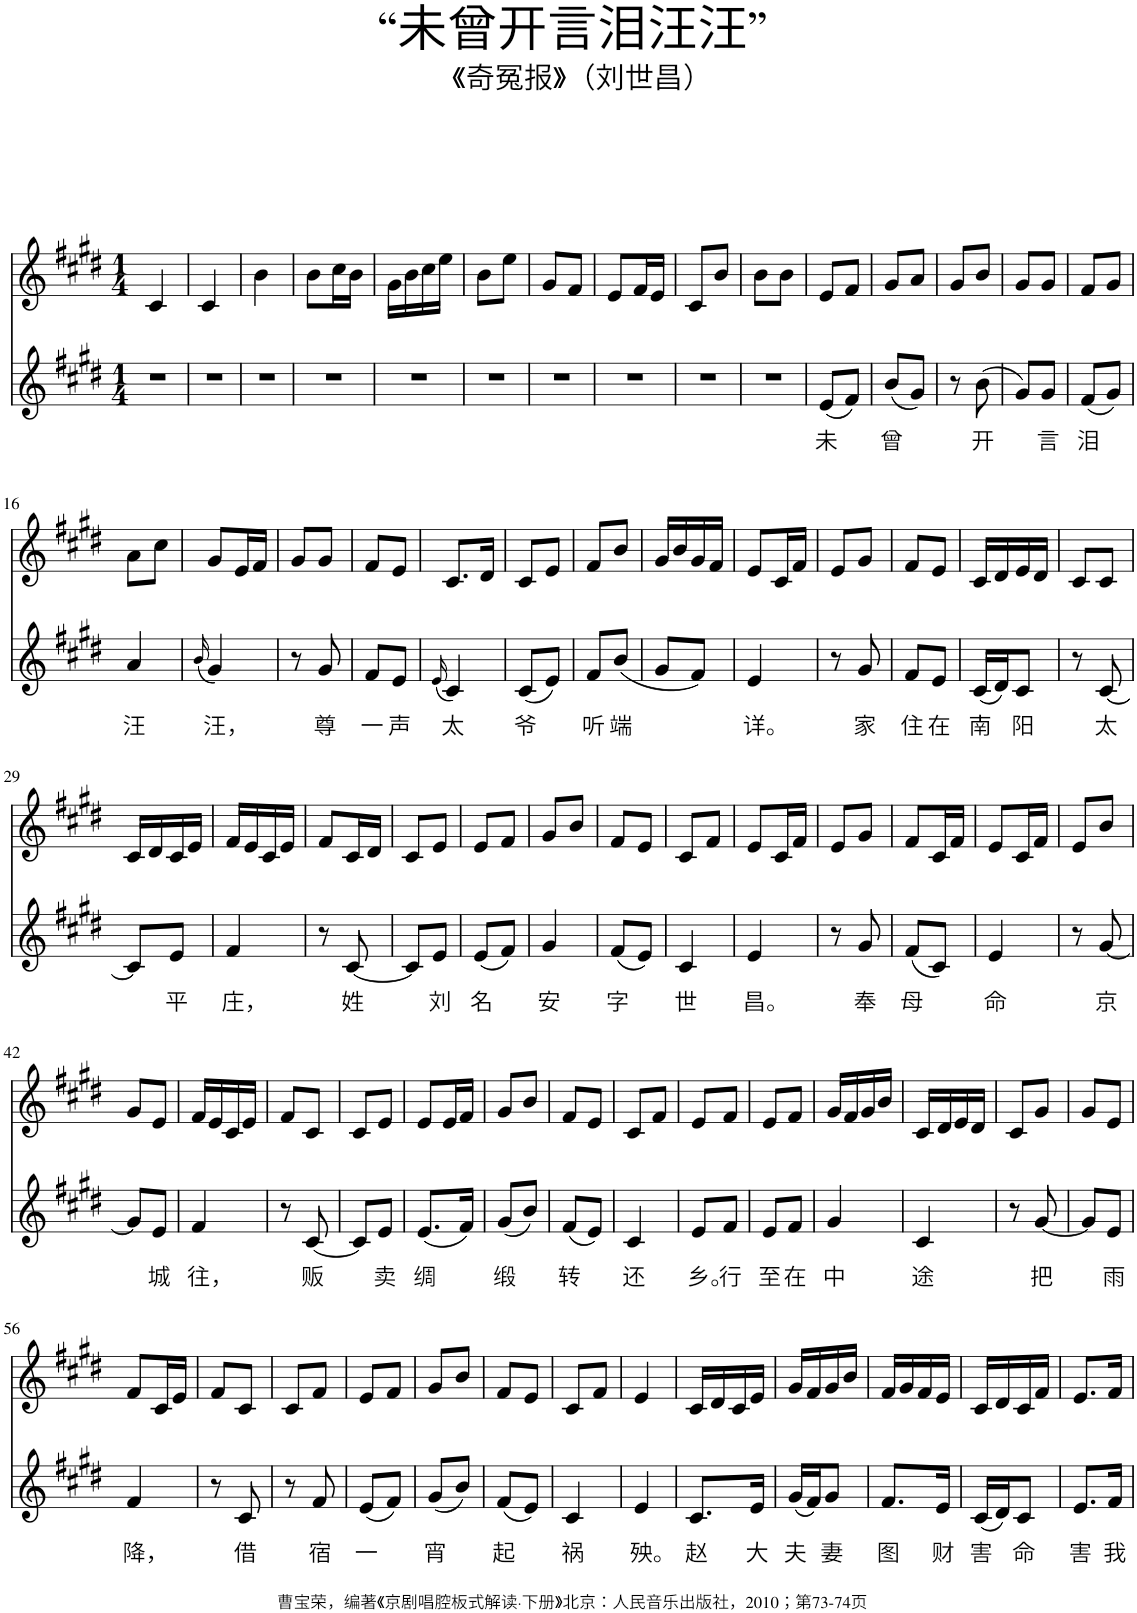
**kern	**text	**kern
*part2	*part2	*part1
*staff2	*staff2	*staff1
*I"Piano	*	*I"Piano
*I'Pno	*	*I'Pno
*clefG2	*	*clefG2
*k[f#c#g#d#]	*	*k[f#c#g#d#]
*M1/4	*	*M1/4
=1	=1	=1
4r	.	4c#/
=2	=2	=2
4r	.	4c#/
=3	=3	=3
4r	.	4b\
=4	=4	=4
4r	.	8b\L
.	.	16cc#\L
.	.	16b\JJ
=5	=5	=5
4r	.	16g#\LL
.	.	16b\
.	.	16cc#\
.	.	16ee\JJ
=6	=6	=6
4r	.	8b\L
.	.	8ee\J
=7	=7	=7
4r	.	8g#/L
.	.	8f#/J
=8	=8	=8
4r	.	8e/L
.	.	16f#/L
.	.	16e/JJ
=9	=9	=9
4r	.	8c#/L
.	.	8b/J
=10	=10	=10
4r	.	8b\L
.	.	8b\J
=11	=11	=11
!	!LO:LY:b	!
(8e/L	未	8e/L
8f#/J)	.	8f#/J
=12	=12	=12
!	!LO:LY:b	!
(8b/L	曾	8g#/L
8g#/J)	.	8a/J
=13	=13	=13
8r	.	8g#/L
!	!LO:LY:b	!
(8b\	开	8b/J
=14	=14	=14
8g#/L)	.	8g#/L
!	!LO:LY:b	!
8g#/J	言	8g#/J
=15	=15	=15
!	!LO:LY:b	!
(8f#/L	泪	8f#/L
8g#/J)	.	8g#/J
!!LO:LB:g=z
=16	=16	=16
!	!LO:LY:b	!
4a/	汪	8a\L
.	.	8cc#\J
=17	=17	=17
(16qb/	.	.
!	!LO:LY:b	!
4g#/)	汪，	8g#/L
.	.	16e/L
.	.	16f#/JJ
=18	=18	=18
8r	.	8g#/L
!	!LO:LY:b	!
8g#/	尊	8g#/J
=19	=19	=19
!	!LO:LY:b	!
8f#/L	一	8f#/L
!	!LO:LY:b	!
8e/J	声	8e/J
=20	=20	=20
(16qe/	.	.
!	!LO:LY:b	!
4c#/)	太	8.c#/L
.	.	16d#/Jk
=21	=21	=21
!	!LO:LY:b	!
(8c#/L	爷	8c#/L
8e/J)	.	8e/J
=22	=22	=22
!	!LO:LY:b	!
8f#/L	听	8f#/L
!	!LO:LY:b	!
(8b/J	端	8b/J
=23	=23	=23
8g#/L	.	16g#/LL
.	.	16b/
8f#/J)	.	16g#/
.	.	16f#/JJ
=24	=24	=24
!	!LO:LY:b	!
4e/	详。	8e/L
.	.	16c#/L
.	.	16f#/JJ
=25	=25	=25
8r	.	8e/L
!	!LO:LY:b	!
8g#/	家	8g#/J
=26	=26	=26
!	!LO:LY:b	!
8f#/L	住	8f#/L
!	!LO:LY:b	!
8e/J	在	8e/J
=27	=27	=27
!	!LO:LY:b	!
(16c#/LL	南	16c#/LL
16d#/J)	.	16d#/
!	!LO:LY:b	!
8c#/J	阳	16e/
.	.	16d#/JJ
=28	=28	=28
8r	.	8c#/L
!	!LO:LY:b	!
[8c#/	太	8c#/J
!!LO:LB:g=z
=29	=29	=29
8c#/L]	.	16c#/LL
.	.	16d#/
!	!LO:LY:b	!
8e/J	平	16c#/
.	.	16e/JJ
=30	=30	=30
!	!LO:LY:b	!
4f#/	庄，	16f#/LL
.	.	16e/
.	.	16c#/
.	.	16e/JJ
=31	=31	=31
8r	.	8f#/L
!	!LO:LY:b	!
[8c#/	姓	16c#/L
.	.	16d#/JJ
=32	=32	=32
8c#/L]	.	8c#/L
!	!LO:LY:b	!
8e/J	刘	8e/J
=33	=33	=33
!	!LO:LY:b	!
(8e/L	名	8e/L
8f#/J)	.	8f#/J
=34	=34	=34
!	!LO:LY:b	!
4g#/	安	8g#/L
.	.	8b/J
=35	=35	=35
!	!LO:LY:b	!
(8f#/L	字	8f#/L
8e/J)	.	8e/J
=36	=36	=36
!	!LO:LY:b	!
4c#/	世	8c#/L
.	.	8f#/J
=37	=37	=37
!	!LO:LY:b	!
4e/	昌。	8e/L
.	.	16c#/L
.	.	16f#/JJ
=38	=38	=38
8r	.	8e/L
!	!LO:LY:b	!
8g#/	奉	8g#/J
=39	=39	=39
!	!LO:LY:b	!
(8f#/L	母	8f#/L
8c#/J)	.	16c#/L
.	.	16f#/JJ
=40	=40	=40
!	!LO:LY:b	!
4e/	命	8e/L
.	.	16c#/L
.	.	16f#/JJ
=41	=41	=41
8r	.	8e/L
!	!LO:LY:b	!
[8g#/	京	8b/J
!!LO:LB:g=z
=42	=42	=42
8g#/L]	.	8g#/L
!	!LO:LY:b	!
8e/J	城	8e/J
=43	=43	=43
!	!LO:LY:b	!
4f#/	往，	16f#/LL
.	.	16e/
.	.	16c#/
.	.	16e/JJ
=44	=44	=44
8r	.	8f#/L
!	!LO:LY:b	!
[8c#/	贩	8c#/J
=45	=45	=45
8c#/L]	.	8c#/L
!	!LO:LY:b	!
8e/J	卖	8e/J
=46	=46	=46
!	!LO:LY:b	!
(8.e/L	绸	8e/L
.	.	16e/L
16f#/Jk)	.	16f#/JJ
=47	=47	=47
!	!LO:LY:b	!
(8g#/L	缎	8g#/L
8b/J)	.	8b/J
=48	=48	=48
!	!LO:LY:b	!
(8f#/L	转	8f#/L
8e/J)	.	8e/J
=49	=49	=49
!	!LO:LY:b	!
4c#/	还	8c#/L
.	.	8f#/J
=50	=50	=50
!	!LO:LY:b	!
8e/L	乡。	8e/L
!	!LO:LY:b	!
8f#/J	行	8f#/J
=51	=51	=51
!	!LO:LY:b	!
8e/L	至	8e/L
!	!LO:LY:b	!
8f#/J	在	8f#/J
=52	=52	=52
!	!LO:LY:b	!
4g#/	中	16g#/LL
.	.	16f#/
.	.	16g#/
.	.	16b/JJ
=53	=53	=53
!	!LO:LY:b	!
4c#/	途	16c#/LL
.	.	16d#/
.	.	16e/
.	.	16d#/JJ
=54	=54	=54
8r	.	8c#/L
!	!LO:LY:b	!
[8g#/	把	8g#/J
=55	=55	=55
8g#/L]	.	8g#/L
!	!LO:LY:b	!
8e/J	雨	8e/J
!!LO:LB:g=z
=56	=56	=56
!	!LO:LY:b	!
4f#/	降，	8f#/L
.	.	16c#/L
.	.	16e/JJ
=57	=57	=57
8r	.	8f#/L
!	!LO:LY:b	!
8c#/	借	8c#/J
=58	=58	=58
8r	.	8c#/L
!	!LO:LY:b	!
8f#/	宿	8f#/J
=59	=59	=59
!	!LO:LY:b	!
(8e/L	一	8e/L
8f#/J)	.	8f#/J
=60	=60	=60
!	!LO:LY:b	!
(8g#/L	宵	8g#/L
8b/J)	.	8b/J
=61	=61	=61
!	!LO:LY:b	!
(8f#/L	起	8f#/L
8e/J)	.	8e/J
=62	=62	=62
!	!LO:LY:b	!
4c#/	祸	8c#/L
.	.	8f#/J
=63	=63	=63
!	!LO:LY:b	!
4e/	殃。	4e/
=64	=64	=64
!	!LO:LY:b	!
8.c#/L	赵	16c#/LL
.	.	16d#/
.	.	16c#/
!	!LO:LY:b	!
16e/Jk	大	16e/JJ
=65	=65	=65
!	!LO:LY:b	!
(16g#/LL	夫	16g#/LL
16f#/J)	.	16f#/
!	!LO:LY:b	!
8g#/J	妻	16g#/
.	.	16b/JJ
=66	=66	=66
!	!LO:LY:b	!
8.f#/L	图	16f#/LL
.	.	16g#/
.	.	16f#/
!	!LO:LY:b	!
16e/Jk	财	16e/JJ
=67	=67	=67
!	!LO:LY:b	!
(16c#/LL	害	16c#/LL
16d#/J)	.	16d#/
!	!LO:LY:b	!
8c#/J	命	16c#/
.	.	16f#/JJ
=68	=68	=68
!	!LO:LY:b	!
8.e/L	害	8.e/L
!	!LO:LY:b	!
16f#/Jk	我	16f#/Jk
=	=	=
*-	*-	*-
